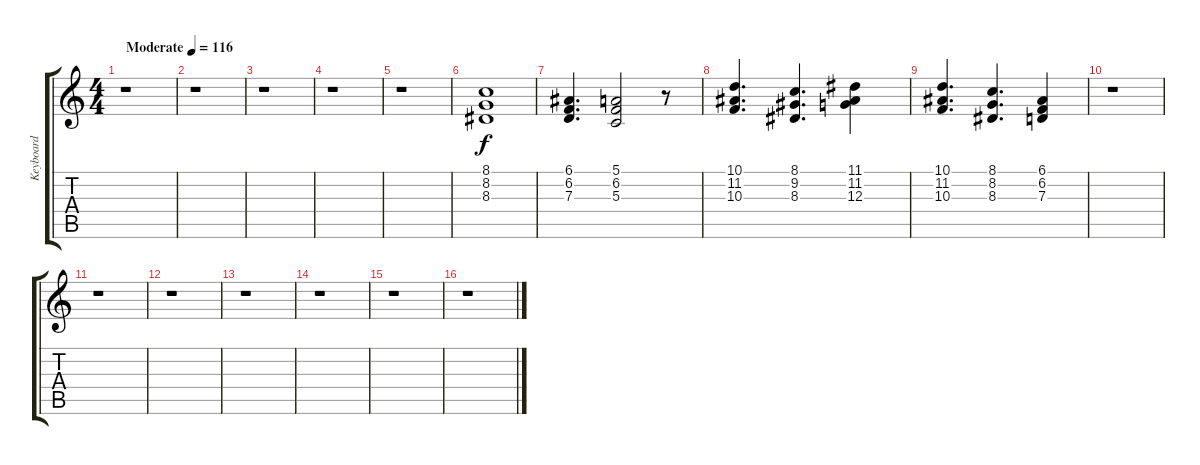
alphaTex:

\track ("Keyboard" "Keyboard") {instrument pad1newage}
\staff {score tabs}
\tuning (E4 B3 G3 D3 A2 E2) {hide}
\ts (4 4)
\tempo (116 "Moderate")
\clef g2
\ks c
r.1{dy f instrument pad1newage} |
r.1 |
r.1 |
r.1 |
r.1 |
(8.1 8.2 8.3).1 |
(6.1 6.2 7.3).4{d} (5.1 6.2 5.3).2 r.8 |
(10.1 11.2 10.3).4{d} (8.1 9.2 8.3).4{d} (11.1 11.2 12.3).4 |
(10.1 11.2 10.3).4{d} (8.1 8.2 8.3).4{d} (6.1 6.2 7.3).4 |
r.1 |
r.1 |
r.1 |
r.1 |
r.1 |
r.1 |
r.1
